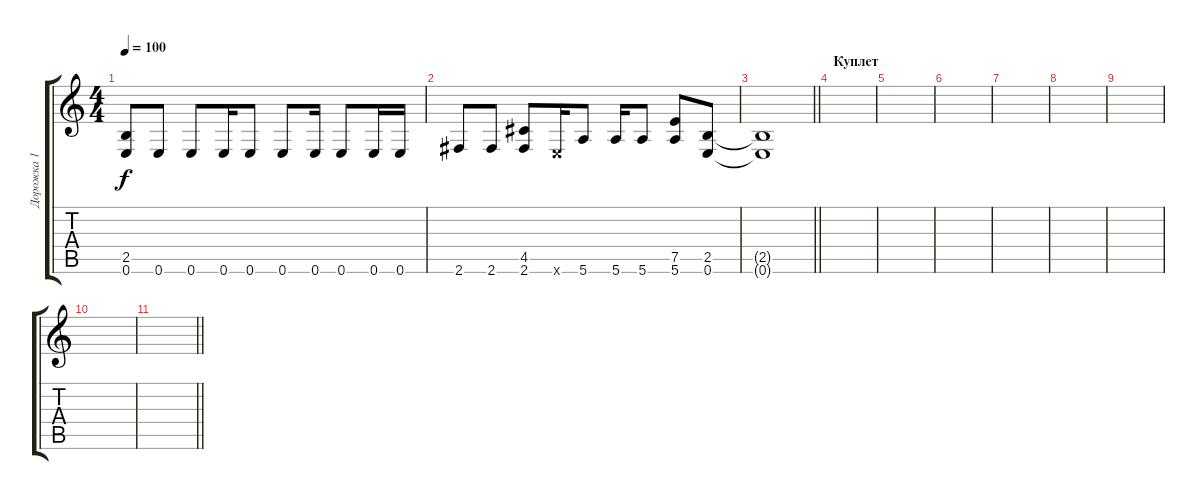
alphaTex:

\track ("Дорожка 1" "Дорожка 1") {instrument distortionguitar}
\staff {score tabs}
\tuning (E4 B3 G3 D3 A2 E2) {hide}
\ts (4 4)
\tempo 100
\clef g2
\ks c
(2.5{t} 0.6{t}).8{dy f} 0.6.8 0.6.8 0.6.16 0.6.8 0.6.8 0.6.16 0.6.8 0.6.16 0.6.16 |
2.6.8 2.6.8 (4.5 2.6).8 0.6{x}.16 5.6.8 5.6.16 5.6.8 (7.5 5.6).8 (2.5 0.6).8 |
\barLineRight lightlight
(2.5{t} 0.6{t}).1 |
\section ("" "Куплет")
|
|
|
|
|
|
|
\barLineRight lightlight
